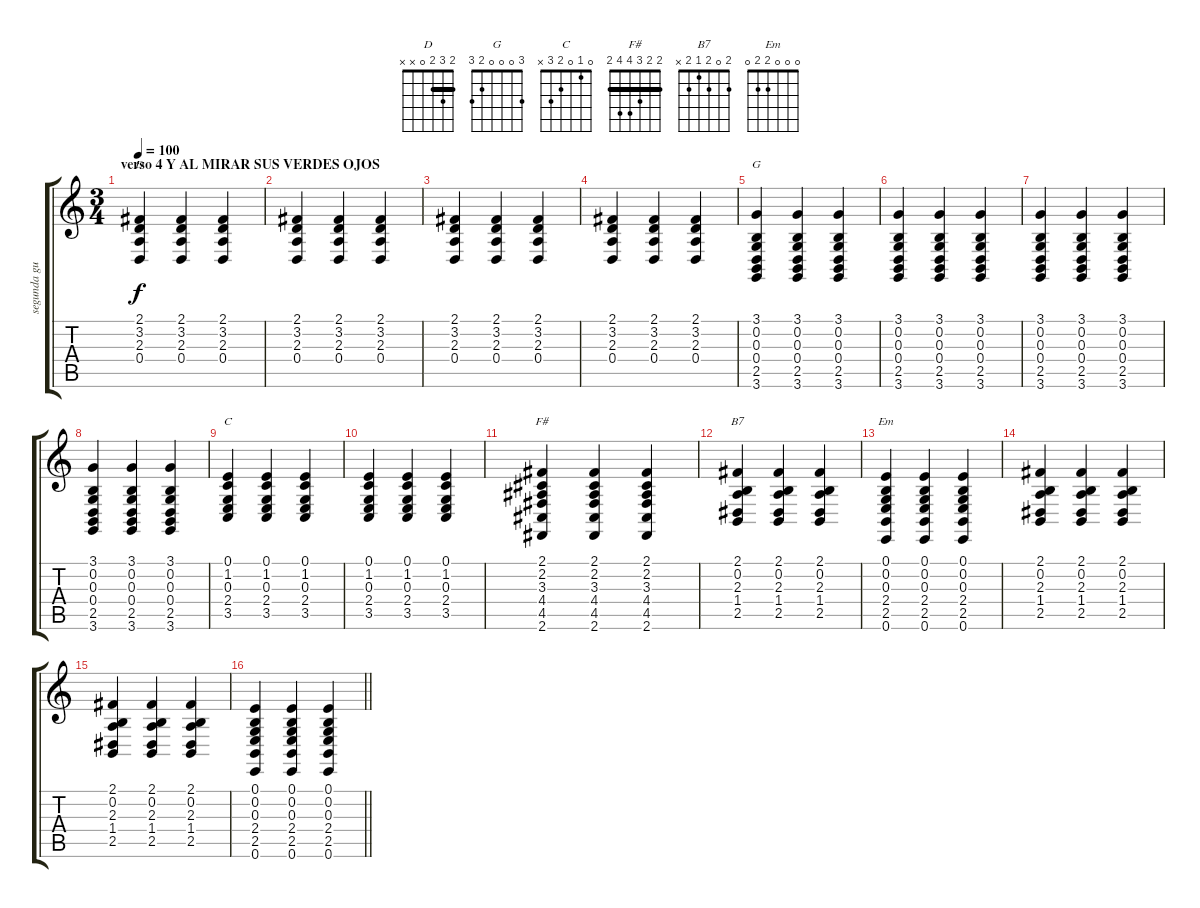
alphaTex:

\track ("segunda guitarra" "segunda gu") {instrument acousticgrandpiano}
\staff {score tabs}
\tuning (E4 B3 G3 D3 A2 E2) {hide}
\chord ("D" 2 3 2 0 x x) {barre 2}
\chord ("G" 3 0 0 0 2 3)
\chord ("C" 0 1 0 2 3 x)
\chord ("F#" 2 2 3 4 4 2) {barre 2}
\chord ("B7" 2 0 2 1 2 x)
\chord ("Em" 0 0 0 2 2 0)
\ts (3 4)
\section ("" "verso 4 Y AL MIRAR SUS VERDES OJOS")
\tempo 100
\clef g2
\ks c
(2.1 3.2 2.3 0.4).4{ch "D" dy f} (2.1 3.2 2.3 0.4).4 (2.1 3.2 2.3 0.4).4 |
(2.1 3.2 2.3 0.4).4 (2.1 3.2 2.3 0.4).4 (2.1 3.2 2.3 0.4).4 |
(2.1 3.2 2.3 0.4).4 (2.1 3.2 2.3 0.4).4 (2.1 3.2 2.3 0.4).4 |
(2.1 3.2 2.3 0.4).4 (2.1 3.2 2.3 0.4).4 (2.1 3.2 2.3 0.4).4 |
(3.1 0.2 0.3 0.4 2.5 3.6).4{ch "G"} (3.1 0.2 0.3 0.4 2.5 3.6).4 (3.1 0.2 0.3 0.4 2.5 3.6).4 |
(3.1 0.2 0.3 0.4 2.5 3.6).4 (3.1 0.2 0.3 0.4 2.5 3.6).4 (3.1 0.2 0.3 0.4 2.5 3.6).4 |
(3.1 0.2 0.3 0.4 2.5 3.6).4 (3.1 0.2 0.3 0.4 2.5 3.6).4 (3.1 0.2 0.3 0.4 2.5 3.6).4 |
(3.1 0.2 0.3 0.4 2.5 3.6).4 (3.1 0.2 0.3 0.4 2.5 3.6).4 (3.1 0.2 0.3 0.4 2.5 3.6).4 |
(0.1 1.2 0.3 2.4 3.5).4{ch "C"} (0.1 1.2 0.3 2.4 3.5).4 (0.1 1.2 0.3 2.4 3.5).4 |
(0.1 1.2 0.3 2.4 3.5).4 (0.1 1.2 0.3 2.4 3.5).4 (0.1 1.2 0.3 2.4 3.5).4 |
(2.1 2.2 3.3 4.4 4.5 2.6).4{ch "F#"} (2.1 2.2 3.3 4.4 4.5 2.6).4 (2.1 2.2 3.3 4.4 4.5 2.6).4 |
(2.1 0.2 2.3 1.4 2.5).4{ch "B7"} (2.1 0.2 2.3 1.4 2.5).4 (2.1 0.2 2.3 1.4 2.5).4 |
(0.1 0.2 0.3 2.4 2.5 0.6).4{ch "Em"} (0.1 0.2 0.3 2.4 2.5 0.6).4 (0.1 0.2 0.3 2.4 2.5 0.6).4 |
(2.1 0.2 2.3 1.4 2.5).4 (2.1 0.2 2.3 1.4 2.5).4 (2.1 0.2 2.3 1.4 2.5).4 |
(2.1 0.2 2.3 1.4 2.5).4 (2.1 0.2 2.3 1.4 2.5).4 (2.1 0.2 2.3 1.4 2.5).4 |
\barLineRight lightlight
(0.1 0.2 0.3 2.4 2.5 0.6).4 (0.1 0.2 0.3 2.4 2.5 0.6).4 (0.1 0.2 0.3 2.4 2.5 0.6).4
